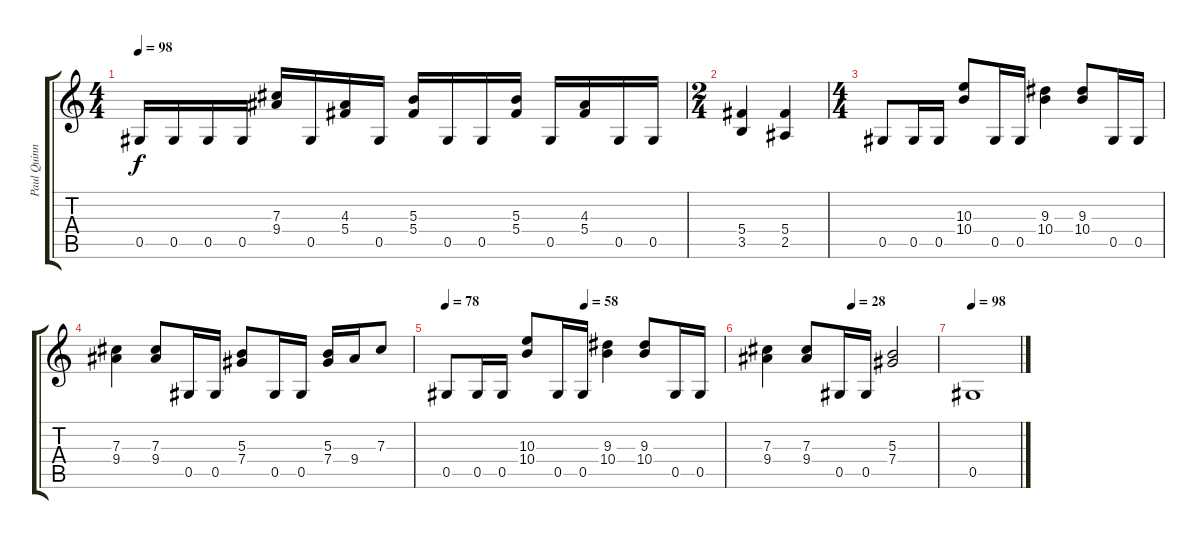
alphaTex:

\track ("Paul Quinn" "Paul Quinn") {instrument distortionguitar}
\staff {score tabs}
\tuning (Eb4 Bb3 Gb3 Db3 Ab2 Eb2) {hide}
\ts (4 4)
\tempo 98
\clef g2
\ks c
0.5.16{dy f} 0.5.16 0.5.16 0.5.16 (7.3 9.4).16 0.5.16 (4.3 5.4).16 0.5.16 (5.3 5.4).16 0.5.16 0.5.16 (5.3 5.4).16 0.5.16 (4.3 5.4).16 0.5.16 0.5.16 |
\ts (2 4)
(5.4 3.5).4 (5.4 2.5).4 |
\ts (4 4)
0.5.8 0.5.16 0.5.16 (10.3 10.4).8 0.5.16 0.5.16 (9.3 10.4).4 (9.3 10.4).8 0.5.16 0.5.16 |
(7.3 9.4).4 (7.3 9.4).8 0.5.16 0.5.16 (5.3 7.4).8 0.5.16 0.5.16 (5.3 7.4).16 9.4.16 7.3.8 |
\tempo 78
\tempo (58 0.5)
0.5.8 0.5.16 0.5.16 (10.3 10.4).8 0.5.16 0.5.16 (9.3 10.4).4 (9.3 10.4).8 0.5.16 0.5.16 |
\tempo (28 0.5)
(7.3 9.4).4 (7.3 9.4).8 0.5.16 0.5.16 (5.3 7.4).2 |
\tempo 98
0.5.1
